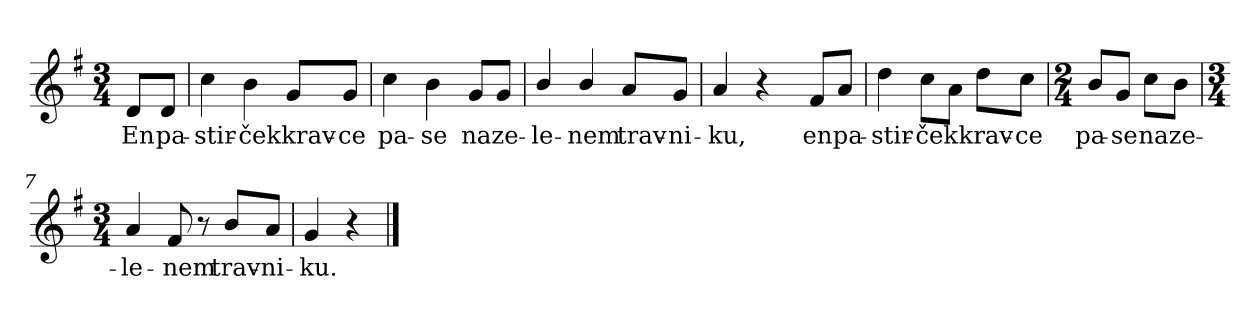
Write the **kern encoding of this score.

**kern	**text
*part1	*part1
*staff1	*staff1
*clefG2	*
*k[f#]	*
*G:	*
*M3/4	*
*MM94	*
=	=
8d/L	En
8d/J	pa-
=1	=1
4cc\	-stir-
4b\	-ček
8g/L	krav-
8g/J	-ce
=2	=2
4cc\	pa-
4b\	-se
8g/L	na
8g/J	ze-
=3	=3
4b/	-le-
4b/	-nem
8a/L	trav-
8g/J	-ni-
=4	=4
4a/	-ku,
4r	.
=4X1-	=4X1-
8f#/L	en
8a/J	pa-
=5	=5
4dd\	-stir-
8cc\L	-ček
8a\J	.
8dd\L	krav-
8cc\J	-ce
!!LO:LB:g=z
=6	=6
*M2/4	*
8b/L	pa-
8g/J	-se
8cc\L	na
8b\J	ze-
=7	=7
*M3/4	*
4a/	-le-
8f#/	-nem
8r	.
8b/L	trav-
8a/J	-ni-
=8	=8
4g/	-ku.
4r	.
==	==
*-	*-
